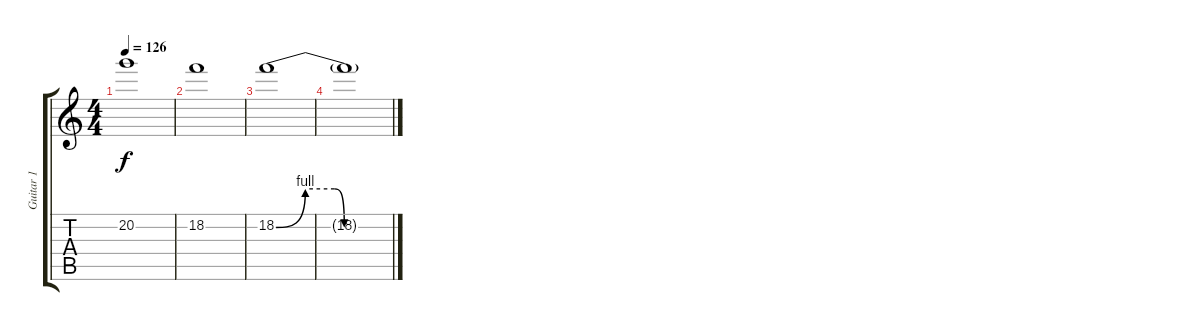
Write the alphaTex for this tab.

\track ("Guitar 1" "Guitar 1") {instrument distortionguitar}
\staff {score tabs}
\tuning (E4 B3 G3 D3 A2 E2) {hide}
\ts (4 4)
\tempo 126
\clef g2
\ks c
20.2.1{dy f} |
18.2.1 |
18.2{be (custom 0 0 15 4 30 4 35 0 60 0)}.1 |
18.2{t}.1
